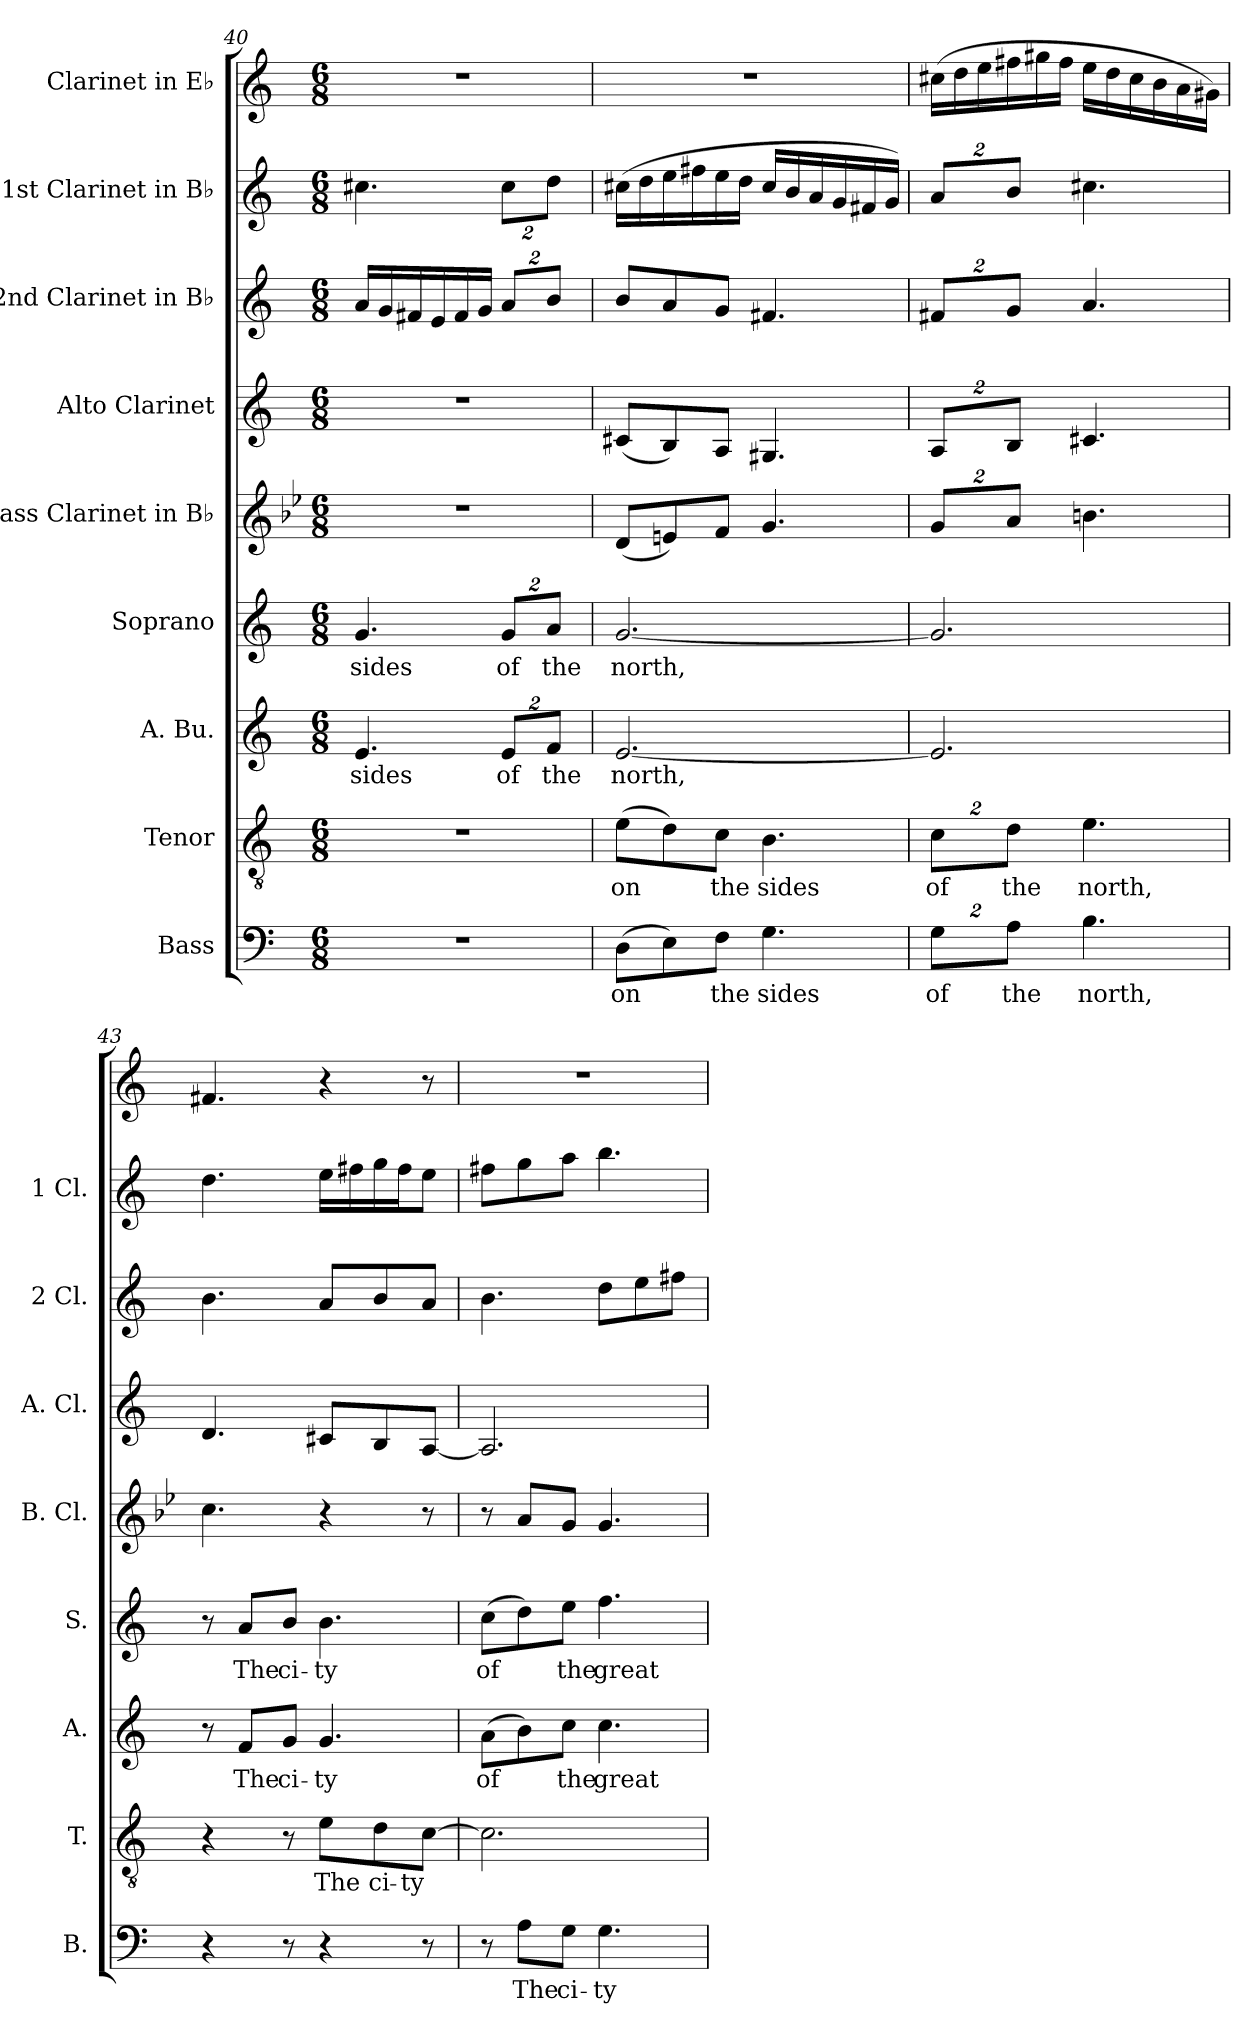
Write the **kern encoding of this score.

**kern	**text	**kern	**text	**kern	**text	**kern	**text	**kern	**kern	**kern	**kern	**kern
*part9	*part9	*part8	*part8	*part7	*part7	*part6	*part6	*part5	*part4	*part3	*part2	*part1
*staff9	*staff9	*staff8	*staff8	*staff7	*staff7	*staff6	*staff6	*staff5	*staff4	*staff3	*staff2	*staff1
*I"Bass	*	*I"Tenor	*	*I"A. Bu.	*	*I"Soprano	*	*I"Bass Clarinet in B♭	*I"Alto Clarinet	*I"2nd Clarinet in B♭	*I"1st Clarinet in B♭	*I"Clarinet in E♭
*I'B.	*	*I'T.	*	*I'A.	*	*I'S.	*	*I'B. Cl.	*I'A. Cl.	*I'2 Cl.	*I'1 Cl.	*
*clefF4	*	*clefGv2	*	*clefG2	*	*clefG2	*	*clefG2	*clefG2	*clefG2	*clefG2	*clefG2
*	*	*	*	*	*	*	*	*ITrd8c14	*ITrd5c9	*ITrd1c2	*ITrd1c2	*ITrd-2c-3
*k[]	*	*k[]	*	*k[]	*	*k[]	*	*k[b-e-]	*k[b-e-a-]	*k[b-e-]	*k[b-e-]	*k[b-e-a-]
*M6/8	*	*M6/8	*	*M6/8	*	*M6/8	*	*M6/8	*M6/8	*M6/8	*M6/8	*M6/8
=40	=40	=40	=40	=40	=40	=40	=40	=40	=40	=40	=40	=40
!	!	!	!	!	!LO:LY:b	!	!LO:LY:b	!	!	!	!	!
2.r	.	2.r	.	4.e/	sides	4.g/	sides	2.r	2.r	16g/LL	4.bn\	2.r
.	.	.	.	.	.	.	.	.	.	16f/	.	.
.	.	.	.	.	.	.	.	.	.	16en/	.	.
.	.	.	.	.	.	.	.	.	.	16d/	.	.
.	.	.	.	.	.	.	.	.	.	16e/	.	.
.	.	.	.	.	.	.	.	.	.	16f/JJ	.	.
*	*	*	*	*Xbrackettup	*	*	*	*	*	*	*	*
!	!	!	!	!	!LO:LY:b	!	!	!	!	!	!	!
*	*	*	*	*	*	*Xbrackettup	*	*	*	*	*	*
!	!	!	!	!	!	!	!LO:LY:b	!	!	!	!	!
*	*	*	*	*	*	*	*	*	*	*Xbrackettup	*Xbrackettup	*
.	.	.	.	16%3e/L	of	16%3g/L	of	.	.	16%3g/L	16%3b\L	.
!	!	!	!	!	!LO:LY:b	!	!LO:LY:b	!	!	!	!	!
.	.	.	.	16%3f/J	the	16%3a/J	the	.	.	16%3a/J	16%3cc\J	.
=41	=41	=41	=41	=41	=41	=41	=41	=41	=41	=41	=41	=41
!	!LO:LY:b	!	!LO:LY:b	!	!LO:LY:b	!	!LO:LY:b	!	!	!	!	!
(8D\L	on	(8e\L	on	[2.e/	north,	[2.g/	north,	(8D/L	(8En/L	8a/L	(16bn\LL	2.r
.	.	.	.	.	.	.	.	.	.	.	16cc\	.
8E\)	.	8d\)	.	.	.	.	.	8En/)	8D/)	8g/	16dd\	.
.	.	.	.	.	.	.	.	.	.	.	16een\	.
!	!LO:LY:b	!	!LO:LY:b	!	!	!	!	!	!	!	!	!
8F\J	the	8c\J	the	.	.	.	.	8F/J	8C/J	8f/J	16dd\	.
.	.	.	.	.	.	.	.	.	.	.	16cc\JJ	.
!	!LO:LY:b	!	!LO:LY:b	!	!	!	!	!	!	!	!	!
4.G\	sides	4.B\	sides	.	.	.	.	4.G/	4.BBn/	4.en/	16b/LL	.
.	.	.	.	.	.	.	.	.	.	.	16a/	.
.	.	.	.	.	.	.	.	.	.	.	16g/	.
.	.	.	.	.	.	.	.	.	.	.	16f/	.
.	.	.	.	.	.	.	.	.	.	.	16en/	.
.	.	.	.	.	.	.	.	.	.	.	16f/JJ)	.
!!LO:PB:g=z
=42	=42	=42	=42	=42	=42	=42	=42	=42	=42	=42	=42	=42
*Xbrackettup	*	*	*	*	*	*	*	*	*	*	*	*
!	!LO:LY:b	!	!	!	!	!	!	!	!	!	!	!
*	*	*Xbrackettup	*	*	*	*	*	*	*	*	*	*
!	!	!	!LO:LY:b	!	!	!	!	!	!	!	!	!
*	*	*	*	*	*	*	*	*Xbrackettup	*Xbrackettup	*	*	*
16%3G\L	of	16%3c\L	of	2.e/]	.	2.g/]	.	16%3G/L	16%3C/L	16%3en/L	16%3g/L	(16een\LL
.	.	.	.	.	.	.	.	.	.	.	.	16ff\
.	.	.	.	.	.	.	.	.	.	.	.	16gg\
!	!LO:LY:b	!	!LO:LY:b	!	!	!	!	!	!	!	!	!
16%3A\J	the	16%3d\J	the	.	.	.	.	16%3A/J	16%3D/J	16%3f/J	16%3a/J	16aan\
.	.	.	.	.	.	.	.	.	.	.	.	16bbn\
.	.	.	.	.	.	.	.	.	.	.	.	16aa\JJ
!	!LO:LY:b	!	!LO:LY:b	!	!	!	!	!	!	!	!	!
4.B\	north,	4.e\	north,	.	.	.	.	4.Bn\	4.En/	4.g/	4.bn\	16gg\LL
.	.	.	.	.	.	.	.	.	.	.	.	16ff\
.	.	.	.	.	.	.	.	.	.	.	.	16ee\
.	.	.	.	.	.	.	.	.	.	.	.	16dd\
.	.	.	.	.	.	.	.	.	.	.	.	16cc\
.	.	.	.	.	.	.	.	.	.	.	.	16bn\JJ)
=43	=43	=43	=43	=43	=43	=43	=43	=43	=43	=43	=43	=43
4r	.	4r	.	8r	.	8r	.	4.c\	4.F/	4.a\	4.cc\	4.an/
!	!	!	!	!	!LO:LY:b	!	!LO:LY:b	!	!	!	!	!
.	.	.	.	8f/L	The	8a/L	The	.	.	.	.	.
!	!	!	!	!	!LO:LY:b	!	!LO:LY:b	!	!	!	!	!
8r	.	8r	.	8g/J	ci-	8b/J	ci-	.	.	.	.	.
!	!	!	!LO:LY:b	!	!LO:LY:b	!	!LO:LY:b	!	!	!	!	!
4r	.	8e\L	The	4.g/	-ty	4.b\	-ty	4r	8En/L	8g/L	16dd\LL	4r
.	.	.	.	.	.	.	.	.	.	.	16een\	.
!	!	!	!LO:LY:b	!	!	!	!	!	!	!	!	!
.	.	8d\	ci-	.	.	.	.	.	8D/	8a/	16ff\	.
.	.	.	.	.	.	.	.	.	.	.	16ee\J	.
!	!	!	!LO:LY:b	!	!	!	!	!	!	!	!	!
8r	.	[8c\J	-ty	.	.	.	.	8r	[8C/J	8g/J	8dd\J	8r
=44	=44	=44	=44	=44	=44	=44	=44	=44	=44	=44	=44	=44
!	!	!	!	!	!LO:LY:b	!	!LO:LY:b	!	!	!	!	!
8r	.	2.c\]	.	(8a\L	of	(8cc\L	of	8r	2.C/]	4.a\	8een\L	2.r
!	!LO:LY:b	!	!	!	!	!	!	!	!	!	!	!
8A\L	The	.	.	8b\)	.	8dd\)	.	8A/L	.	.	8ff\	.
!	!LO:LY:b	!	!	!	!LO:LY:b	!	!LO:LY:b	!	!	!	!	!
8G\J	ci-	.	.	8cc\J	the	8ee\J	the	8G/J	.	.	8gg\J	.
!	!LO:LY:b	!	!	!	!LO:LY:b	!	!LO:LY:b	!	!	!	!	!
4.G\	-ty	.	.	4.cc\	great	4.ff\	great	4.G/	.	8cc\L	4.aa\	.
.	.	.	.	.	.	.	.	.	.	8dd\	.	.
.	.	.	.	.	.	.	.	.	.	8een\J	.	.
=	=	=	=	=	=	=	=	=	=	=	=	=
*-	*-	*-	*-	*-	*-	*-	*-	*-	*-	*-	*-	*-
